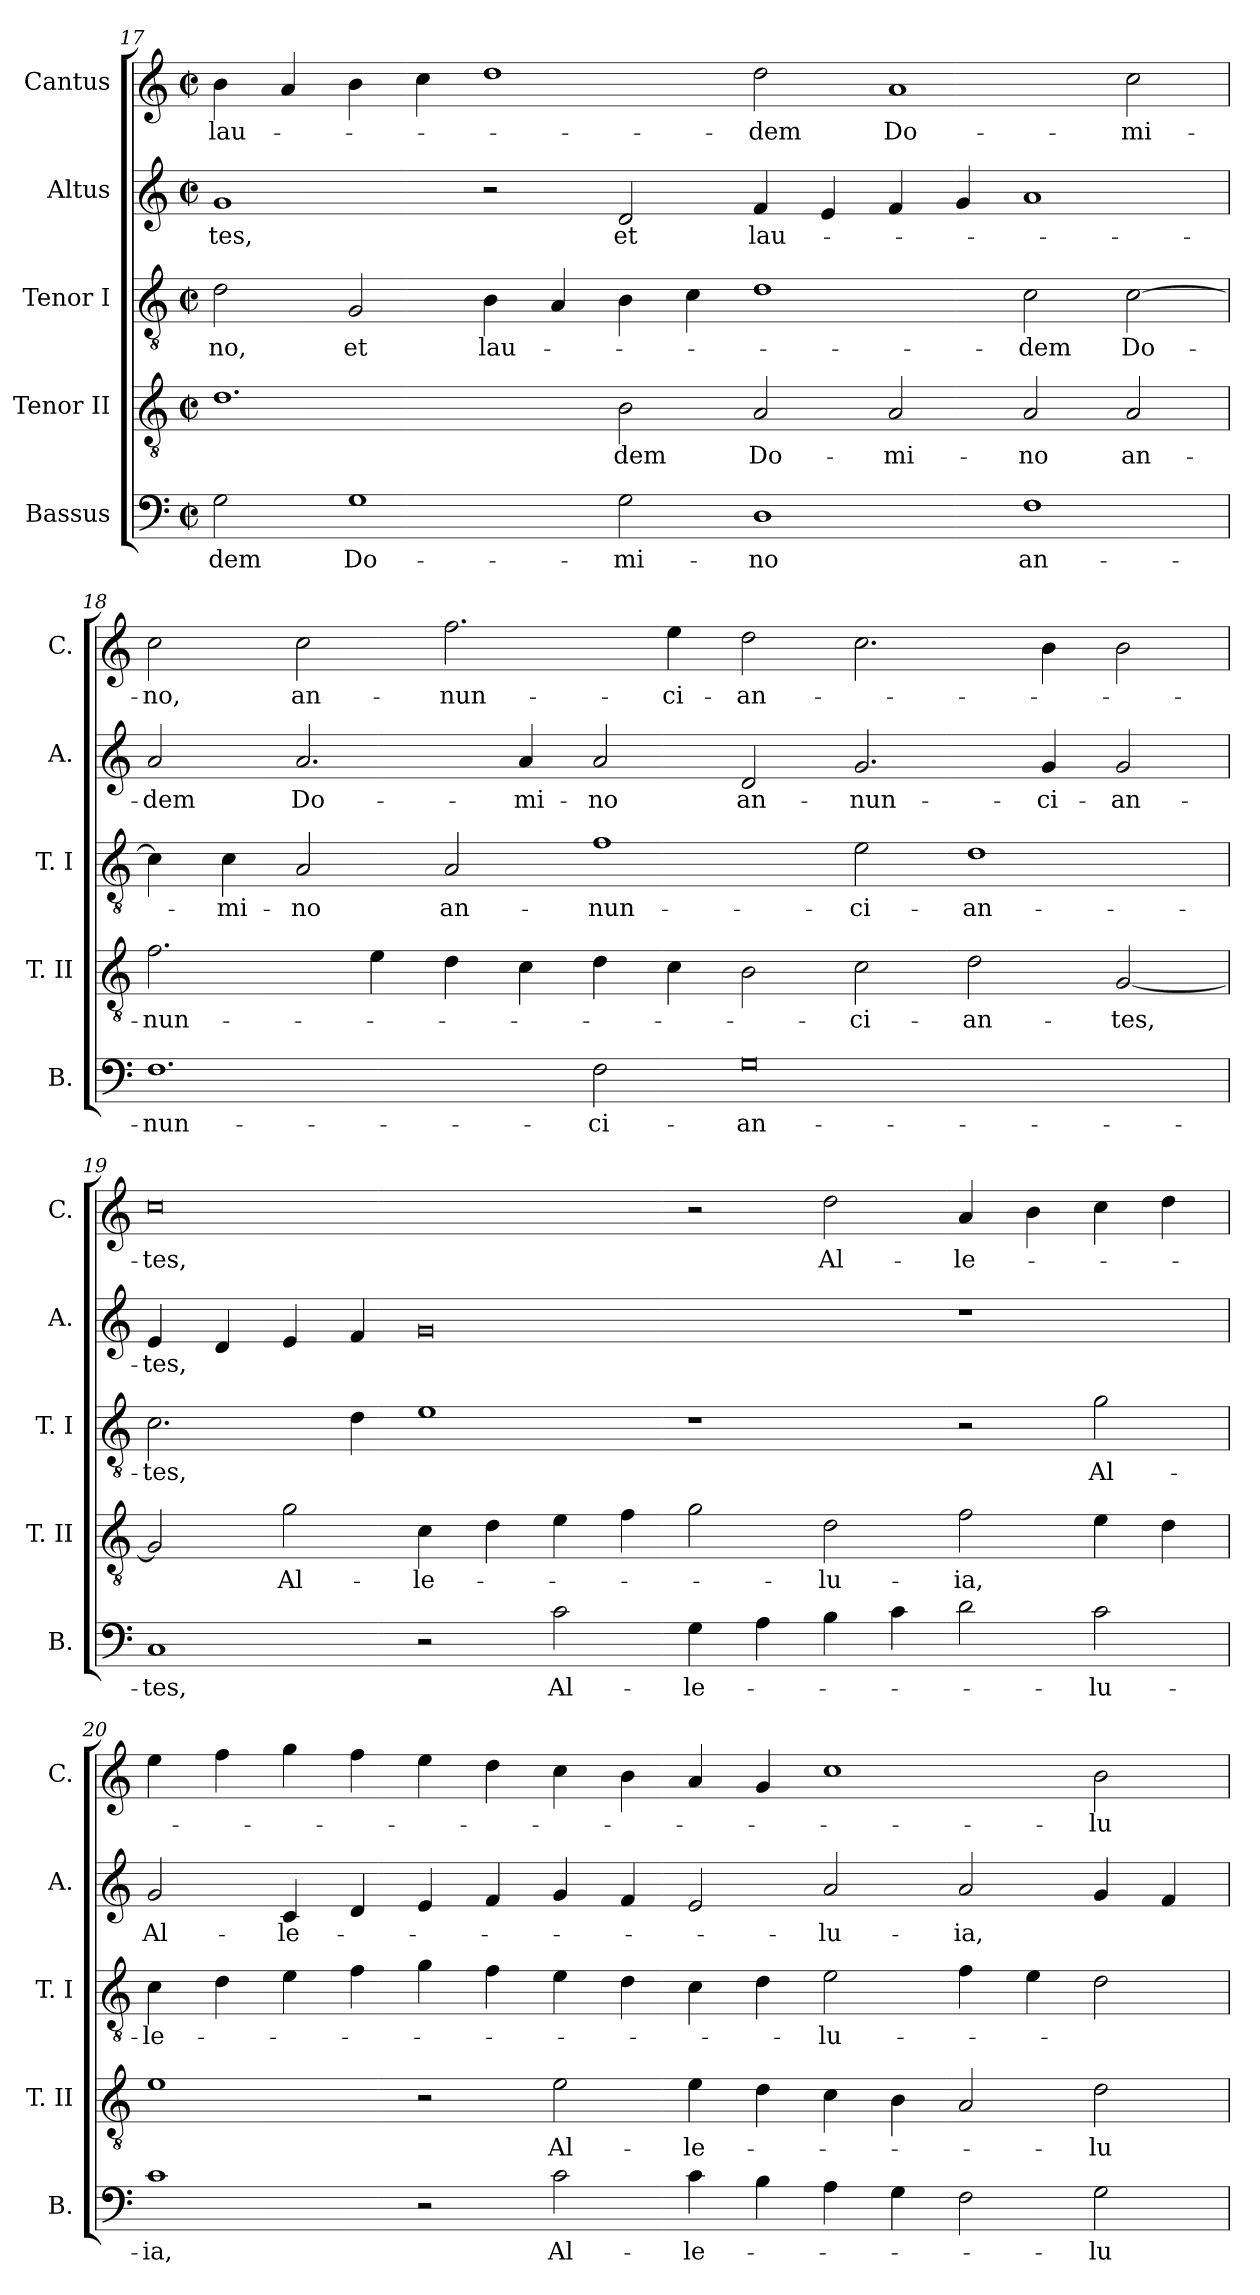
**kern	**text	**kern	**text	**kern	**text	**kern	**text	**kern	**text
*part5	*part5	*part4	*part4	*part3	*part3	*part2	*part2	*part1	*part1
*staff5	*staff5	*staff4	*staff4	*staff3	*staff3	*staff2	*staff2	*staff1	*staff1
*I"Bassus	*	*I"Tenor II	*	*I"Tenor I	*	*I"Altus	*	*I"Cantus	*
*I'B.	*	*I'T. II	*	*I'T. I	*	*I'A.	*	*I'C.	*
*clefF4	*	*clefGv2	*	*clefGv2	*	*clefG2	*	*clefG2	*
*k[]	*	*k[]	*	*k[]	*	*k[]	*	*k[]	*
*M4/1	*	*M4/1	*	*M4/1	*	*M4/1	*	*M4/1	*
*met(c|)	*	*met(c|)	*	*met(c|)	*	*met(c|)	*	*met(c|)	*
=17	=17	=17	=17	=17	=17	=17	=17	=17	=17
2G\	-dem	1.d	.	2d\	-no,	1g	-tes,	4b\	lau-
.	.	.	.	.	.	.	.	4a/	.
1G	Do-	.	.	2G/	et	.	.	4b\	.
.	.	.	.	.	.	.	.	4cc\	.
.	.	.	.	4B\	lau-	2r	.	1dd	.
.	.	.	.	4A/	.	.	.	.	.
2G\	-mi-	2B\	-dem	4B\	.	2d/	et	.	.
.	.	.	.	4c\	.	.	.	.	.
1D	-no	2A/	Do-	1d	.	4f/	lau-	2dd\	-dem
.	.	.	.	.	.	4e/	.	.	.
.	.	2A/	-mi-	.	.	4f/	.	1a	Do-
.	.	.	.	.	.	4g/	.	.	.
1F	an-	2A/	-no	2c\	-dem	1a	.	.	.
.	.	2A/	an-	[2c\	Do-	.	.	2cc\	-mi-
=18	=18	=18	=18	=18	=18	=18	=18	=18	=18
1.F	-nun-	2.f\	-nun-	4c\]	.	2a/	-dem	2cc\	-no,
.	.	.	.	4c\	-mi-	.	.	.	.
.	.	.	.	2A/	-no	2.a/	Do-	2cc\	an-
.	.	4e\	.	.	.	.	.	.	.
.	.	4d\	.	2A/	an-	.	.	2.ff\	-nun-
.	.	4c\	.	.	.	4a/	-mi-	.	.
2F\	-ci-	4d\	.	1f	-nun-	2a/	-no	.	.
.	.	4c\	.	.	.	.	.	4ee\	-ci-
0G	-an-	2B\	.	.	.	2d/	an-	2dd\	-an-
.	.	2c\	-ci-	2e\	-ci-	2.g/	-nun-	2.cc\	.
.	.	2d\	-an-	1d	-an-	.	.	.	.
.	.	.	.	.	.	4g/	-ci-	4b\	.
.	.	[2G/	-tes,	.	.	2g/	-an-	2b\	.
=19	=19	=19	=19	=19	=19	=19	=19	=19	=19
1C	-tes,	2G/]	.	2.c\	-tes,	4e/	-tes,	0cc	-tes,
.	.	.	.	.	.	4d/	.	.	.
.	.	2g\	Al-	.	.	4e/	.	.	.
.	.	.	.	4d\	.	4f/	.	.	.
2r	.	4c\	-le-	1e	.	0g	.	.	.
.	.	4d\	.	.	.	.	.	.	.
2c\	Al-	4e\	.	.	.	.	.	.	.
.	.	4f\	.	.	.	.	.	.	.
4G\	-le-	2g\	.	1r	.	.	.	2r	.
4A\	.	.	.	.	.	.	.	.	.
4B\	.	2d\	-lu-	.	.	.	.	2dd\	Al-
4c\	.	.	.	.	.	.	.	.	.
2d\	.	2f\	-ia,	2r	.	1r	.	4a/	-le-
.	.	.	.	.	.	.	.	4b\	.
2c\	-lu-	4e\	.	2g\	Al-	.	.	4cc\	.
.	.	4d\	.	.	.	.	.	4dd\	.
=20	=20	=20	=20	=20	=20	=20	=20	=20	=20
1c	-ia,	1e	.	4c\	-le-	2g/	Al-	4ee\	.
.	.	.	.	4d\	.	.	.	4ff\	.
.	.	.	.	4e\	.	4c/	-le-	4gg\	.
.	.	.	.	4f\	.	4d/	.	4ff\	.
2r	.	2r	.	4g\	.	4e/	.	4ee\	.
.	.	.	.	4f\	.	4f/	.	4dd\	.
2c\	Al-	2e\	Al-	4e\	.	4g/	.	4cc\	.
.	.	.	.	4d\	.	4f/	.	4b\	.
4c\	-le-	4e\	-le-	4c\	.	2e/	.	4a/	.
4B\	.	4d\	.	4d\	.	.	.	4g/	.
4A\	.	4c\	.	2e\	-lu-	2a/	-lu-	1cc	.
4G\	.	4B\	.	.	.	.	.	.	.
2F\	.	2A/	.	4f\	.	2a/	-ia,	.	.
.	.	.	.	4e\	.	.	.	.	.
2G\	-lu-	2d\	-lu-	2d\	.	4g/	.	2b\	-lu-
.	.	.	.	.	.	4f/	.	.	.
=	=	=	=	=	=	=	=	=	=
*-	*-	*-	*-	*-	*-	*-	*-	*-	*-
